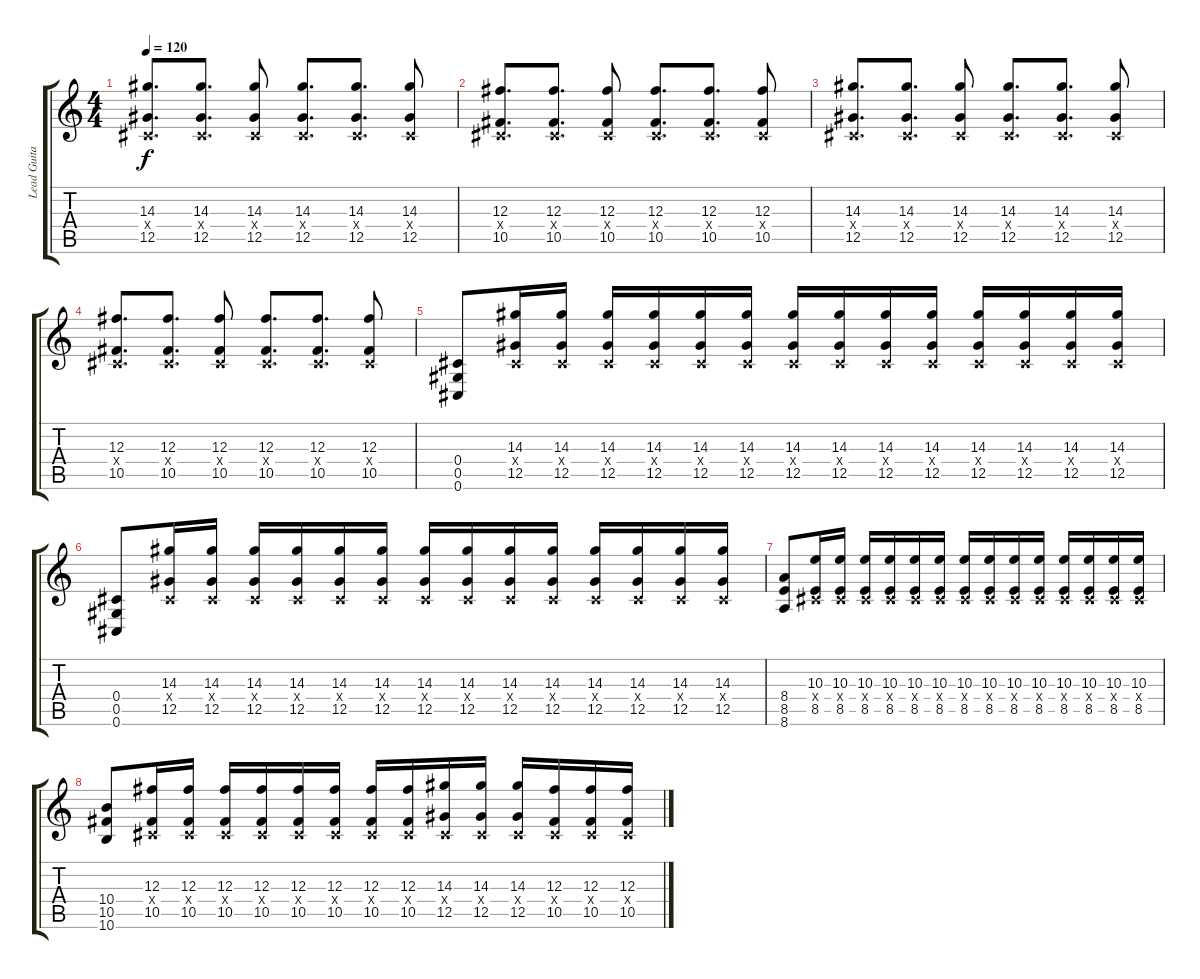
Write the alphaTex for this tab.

\track ("Lead Guitar" "Lead Guita") {instrument distortionguitar}
\staff {score tabs}
\tuning (Eb4 Bb3 Gb3 Db3 Ab2 Db2) {hide}
\ts (4 4)
\tempo 120
\clef g2
\ks c
(14.3 0.4{x} 12.5).8{d dy f} (14.3 0.4{x} 12.5).8{d} (14.3 0.4{x} 12.5).8 (14.3 0.4{x} 12.5).8{d} (14.3 0.4{x} 12.5).8{d} (14.3 0.4{x} 12.5).8 |
(12.3 0.4{x} 10.5).8{d} (12.3 0.4{x} 10.5).8{d} (12.3 0.4{x} 10.5).8 (12.3 0.4{x} 10.5).8{d} (12.3 0.4{x} 10.5).8{d} (12.3 0.4{x} 10.5).8 |
(14.3 0.4{x} 12.5).8{d} (14.3 0.4{x} 12.5).8{d} (14.3 0.4{x} 12.5).8 (14.3 0.4{x} 12.5).8{d} (14.3 0.4{x} 12.5).8{d} (14.3 0.4{x} 12.5).8 |
(12.3 0.4{x} 10.5).8{d} (12.3 0.4{x} 10.5).8{d} (12.3 0.4{x} 10.5).8 (12.3 0.4{x} 10.5).8{d} (12.3 0.4{x} 10.5).8{d} (12.3 0.4{x} 10.5).8 |
(0.4 0.5 0.6).8 (14.3 0.4{x} 12.5).16 (14.3 0.4{x} 12.5).16 (14.3 0.4{x} 12.5).16 (14.3 0.4{x} 12.5).16 (14.3 0.4{x} 12.5).16 (14.3 0.4{x} 12.5).16 (14.3 0.4{x} 12.5).16 (14.3 0.4{x} 12.5).16 (14.3 0.4{x} 12.5).16 (14.3 0.4{x} 12.5).16 (14.3 0.4{x} 12.5).16 (14.3 0.4{x} 12.5).16 (14.3 0.4{x} 12.5).16 (14.3 0.4{x} 12.5).16 |
(0.4 0.5 0.6).8 (14.3 0.4{x} 12.5).16 (14.3 0.4{x} 12.5).16 (14.3 0.4{x} 12.5).16 (14.3 0.4{x} 12.5).16 (14.3 0.4{x} 12.5).16 (14.3 0.4{x} 12.5).16 (14.3 0.4{x} 12.5).16 (14.3 0.4{x} 12.5).16 (14.3 0.4{x} 12.5).16 (14.3 0.4{x} 12.5).16 (14.3 0.4{x} 12.5).16 (14.3 0.4{x} 12.5).16 (14.3 0.4{x} 12.5).16 (14.3 0.4{x} 12.5).16 |
(8.4 8.5 8.6).8 (10.3 0.4{x} 8.5).16 (10.3 0.4{x} 8.5).16 (10.3 0.4{x} 8.5).16 (10.3 0.4{x} 8.5).16 (10.3 0.4{x} 8.5).16 (10.3 0.4{x} 8.5).16 (10.3 0.4{x} 8.5).16 (10.3 0.4{x} 8.5).16 (10.3 0.4{x} 8.5).16 (10.3 0.4{x} 8.5).16 (10.3 0.4{x} 8.5).16 (10.3 0.4{x} 8.5).16 (10.3 0.4{x} 8.5).16 (10.3 0.4{x} 8.5).16 |
(10.4 10.5 10.6).8 (12.3 0.4{x} 10.5).16 (12.3 0.4{x} 10.5).16 (12.3 0.4{x} 10.5).16 (12.3 0.4{x} 10.5).16 (12.3 0.4{x} 10.5).16 (12.3 0.4{x} 10.5).16 (12.3 0.4{x} 10.5).16 (12.3 0.4{x} 10.5).16 (14.3 0.4{x} 12.5).16 (14.3 0.4{x} 12.5).16 (14.3 0.4{x} 12.5).16 (12.3 0.4{x} 10.5).16 (12.3 0.4{x} 10.5).16 (12.3 0.4{x} 10.5).16
